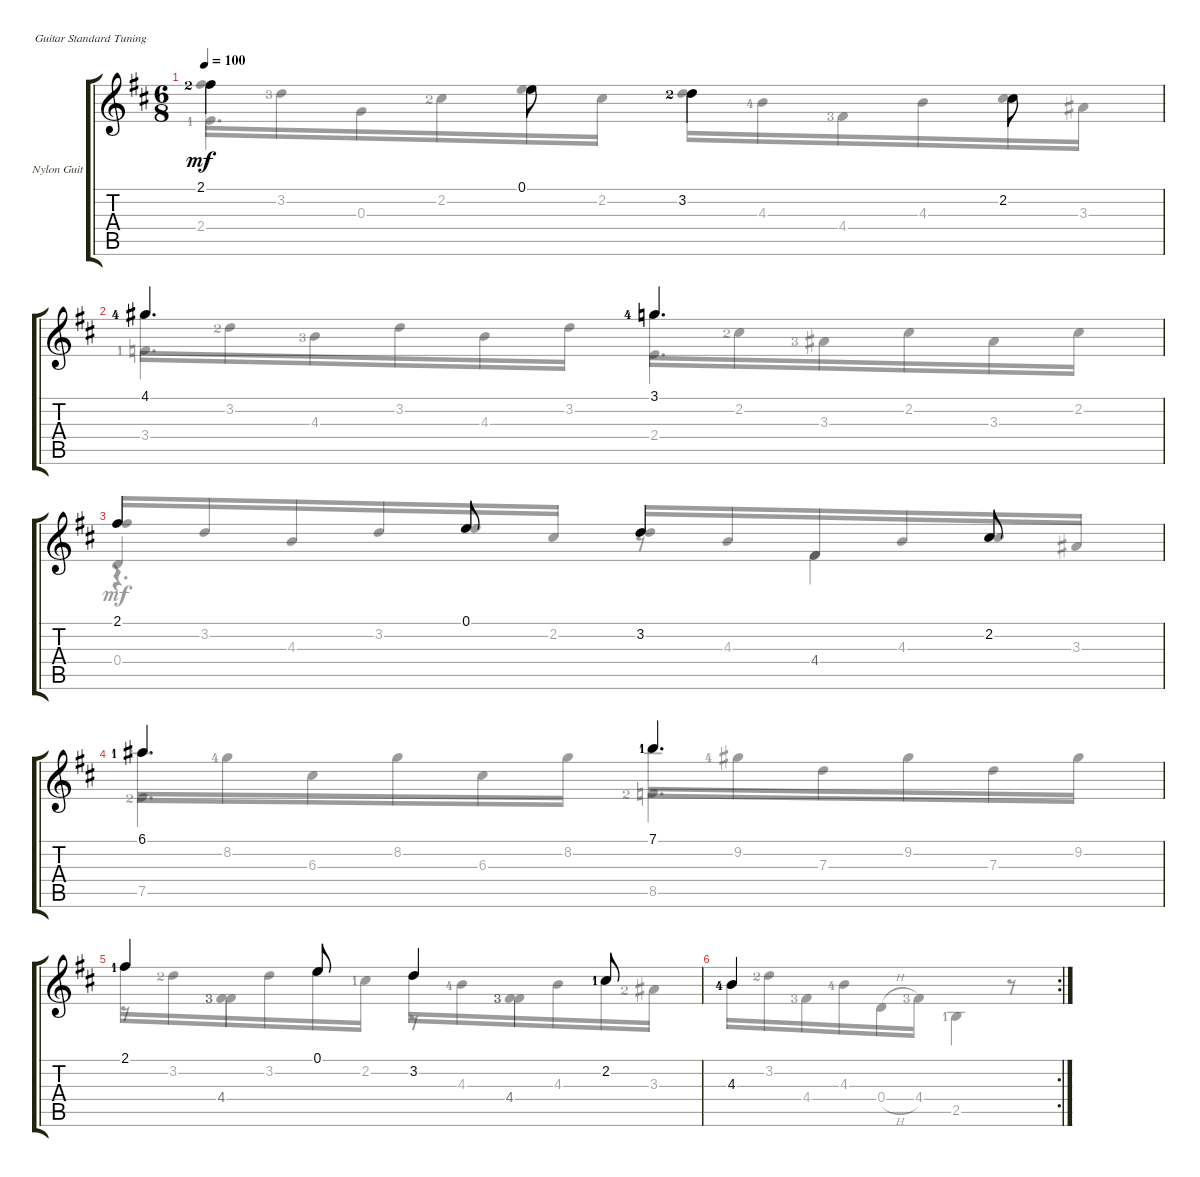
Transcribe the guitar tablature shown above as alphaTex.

\defaultSystemsLayout 4
\bracketExtendMode groupsimilarinstruments
\firstSystemTrackNameOrientation horizontal
\otherSystemsTrackNameOrientation horizontal
\track ("Nylon Guitar" "Nylon Guit") {instrument acousticguitarsteel}
\staff {score tabs}
\tuning (E4 B3 G3 D3 A2 E2)
\voice
\ts (6 8)
\tempo 100
\clef g2
\ks d
2.1{lf 3}.4{dy mf beam invert} 0.1.8{beam invert} 3.2{lf 3}.4{beam invert} 2.2.8{beam invert} |
4.1{lf 5}.4{d} 3.1{lf 5}.4{d} |
2.1.4 0.1.8 3.2.4 2.2.8 |
6.1{lf 2}.4{d} 7.1{lf 2}.4{d} |
2.1{lf 2}.4 0.1.8 3.2.4 2.2{lf 2}.8 |
\rc 2
4.3{lf 5}.4
\voice
\clef g2
\ottava regular
\simile none
\ks d
2.1{lf 3}.16{dy mf} 3.2{lf 4}.16 0.3.16 2.2{lf 3}.16 0.1.16 2.2.16 3.2{lf 3}.16 4.3{lf 5}.16 4.4{lf 4}.16 4.3.16 2.2.16 3.3.16 |
4.1{lf 5}.16 3.2{lf 3}.16 4.3{lf 4}.16 3.2.16 4.3.16 3.2.16 3.1{lf 5}.16 2.2{lf 3}.16 3.3{lf 4}.16 2.2.16 3.3.16 2.2.16 |
2.1.16{beam invert} 3.2.16 4.3.16 3.2.16 0.1.16 2.2.16 3.2.16{beam invert} 4.3.16 4.4.16 4.3.16 2.2.16 3.3.16 |
6.1{lf 2}.16 8.2{lf 5}.16 6.3.16 8.2.16 6.3.16 8.2.16 7.1{lf 2}.16 9.2{lf 5}.16 7.3.16 9.2.16 7.3.16 9.2.16 |
2.1{lf 2}.16 3.2{lf 3}.16 4.4{lf 4}.16 3.2.16 0.1.16 2.2{lf 2}.16 3.2.16 4.3{lf 5}.16 4.4{lf 4}.16 4.3.16 2.2{lf 2}.16 3.3{lf 3}.16 |
4.3{lf 5}.16 3.2{lf 3}.16 4.4{lf 4}.16 4.3{lf 5}.16 0.4{h}.16 4.4{lf 4}.16 2.5{lf 2}.4 r.8
\voice
\clef g2
\ottava regular
\simile none
\ks d
2.4{lf 2}.4{d dy mf} |
3.4{lf 2}.4{d} 2.4.4{d} |
r.4{d} r.8 4.4.4 |
7.5{lf 3}.4{d} 8.5{lf 3}.4{d} |
r.8 4.4{lf 4}.4 r.8 4.4{lf 4}.4 |
\voice
\clef g2
\ottava regular
\simile none
\ks d
|
|
0.4.4{beam invert} |
|
|
